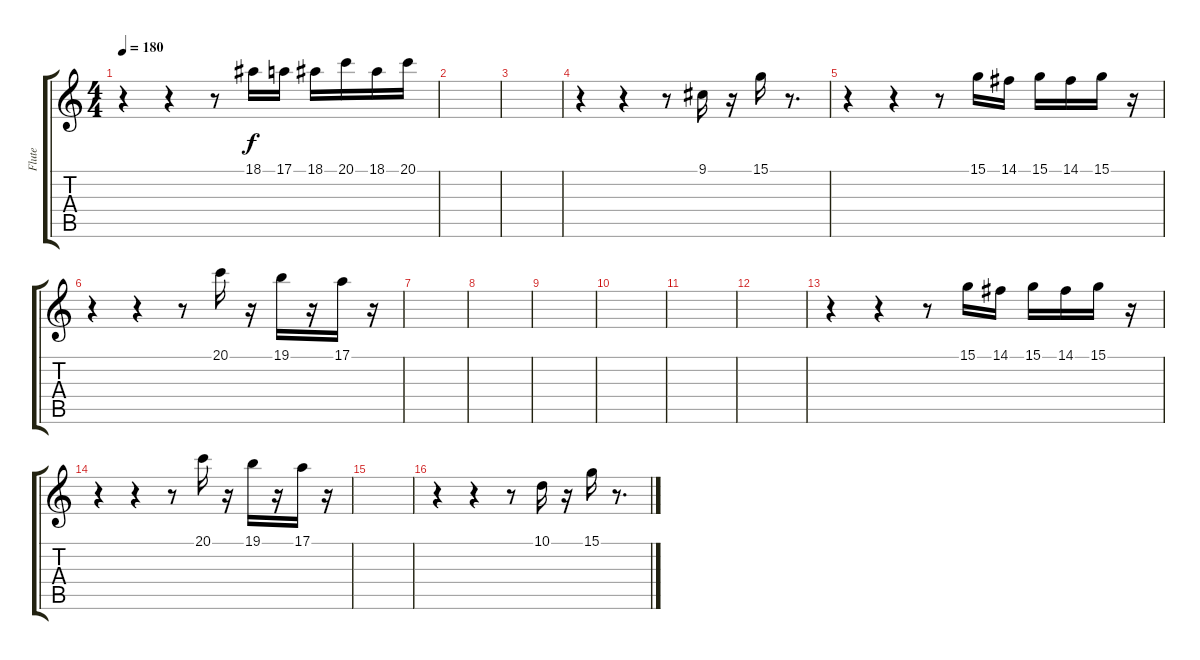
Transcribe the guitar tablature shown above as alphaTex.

\track ("Flute" "Flute") {instrument flute}
\staff {score tabs}
\tuning (E4 B3 G3 D3 A2 E2) {hide}
\ts (4 4)
\tempo 180
\clef g2
\ks c
r.4{dy f} r.4 r.8 18.1.16 17.1.16 18.1.16 20.1.16 18.1.16 20.1.16 |
|
|
r.4 r.4 r.8 9.1.16 r.16 15.1.16 r.8{d} |
r.4 r.4 r.8 15.1.16 14.1.16 15.1.16 14.1.16 15.1.16 r.16 |
r.4 r.4 r.8 20.1.16 r.16 19.1.16 r.16 17.1.16 r.16 |
|
|
|
|
|
|
r.4 r.4 r.8 15.1.16 14.1.16 15.1.16 14.1.16 15.1.16 r.16 |
r.4 r.4 r.8 20.1.16 r.16 19.1.16 r.16 17.1.16 r.16 |
|
r.4 r.4 r.8 10.1.16 r.16 15.1.16 r.8{d}
